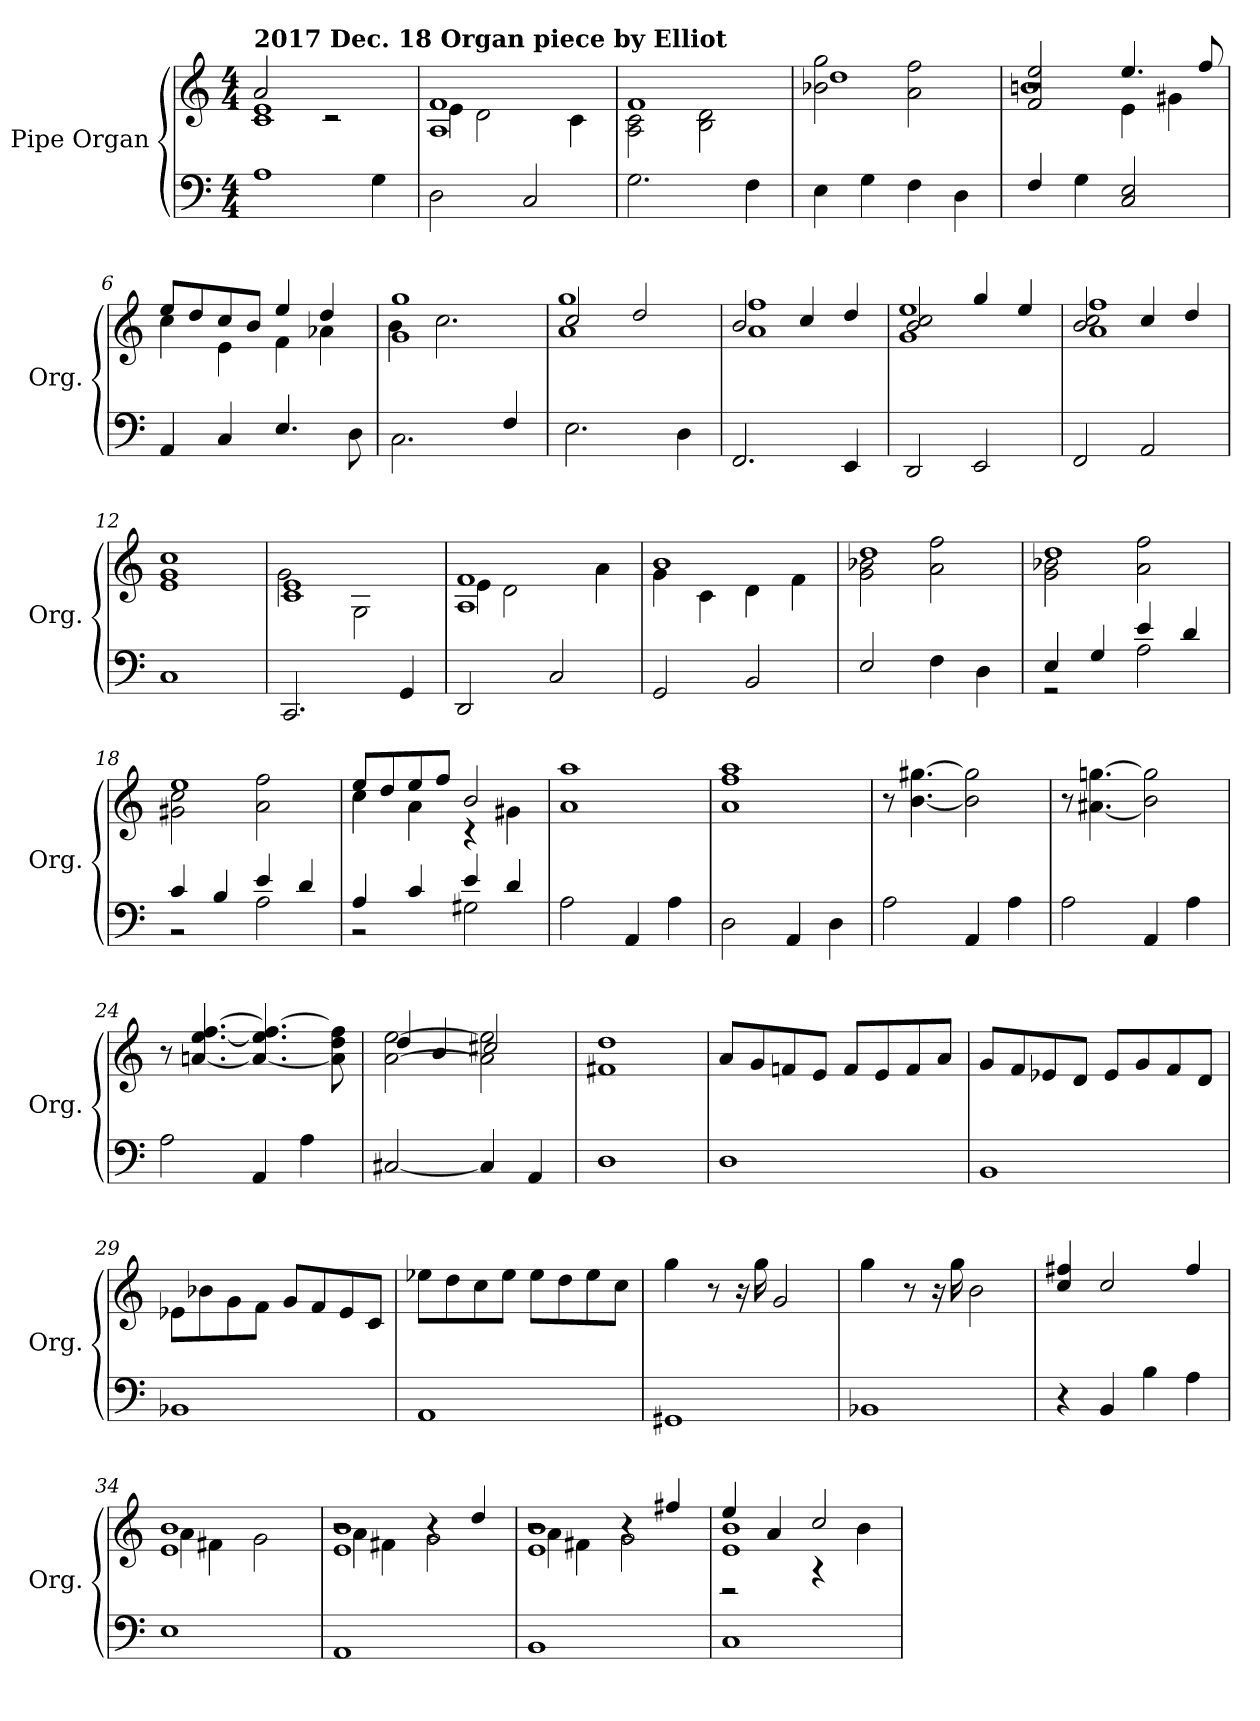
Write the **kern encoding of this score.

**kern	**kern
*part1	*part1
*staff2	*staff1
*I"Pipe Organ	*
*I'Org.	*
*clefF4	*clefG2
*k[]	*k[]
*M4/4	*M4/4
=1	=1
*^	*^
!	!	!LO:TX:a:B:t=2017 Dec. 18 Organ piece by Elliot	!
1A	2.ryy	2a/	1c 1e
.	.	2rc	.
.	4G\	.	.
*v	*v	*	*
=2	=2	=2
2D\	1A 1f	4e\
.	.	2d\
2C/	.	.
.	.	4c\
=3	=3	=3
2.G\	1f	2A\ 2c\
.	.	2B\ 2d\
4F\	.	.
=4	=4	=4
4E\	2b-X\ 2gg\	1dd
4G\	.	.
4F\	2a\ 2ff\	.
4D\	.	.
=5	=5	=5
*	*	*^
4F/	2f/ 2ee/	1bn	2r
4G\	.	.	.
2C/ 2E/	4.ee/	.	4e\
.	.	.	4g#X\
.	8ff/	.	.
*	*	*v	*v
=6	=6	=6
4AA/	8ee/L	4cc\
.	8dd/	.
4C/	8cc/	4e\
.	8b/J	.
4.E/	4ee/	4f\
.	4dd/	4a-X\
8D\	.	.
!!LO:LB:g=z	!!
=7	=7	=7
2.C\	1g 1gg	4b\
.	.	2.cc\
4F/	.	.
=8	=8	=8
2.E\	2cc/	1a 1gg
.	2dd/	.
4D\	.	.
=9	=9	=9
2.FF/	2b/	1a 1ff
.	4cc/	.
4EE/	4dd/	.
=10	=10	=10
2DD/	2b/ 2cc/	1g 1ee
2EE/	4gg/	.
.	4ee/	.
=11	=11	=11
2FF/	2b/ 2cc/	1a 1ff
2AA/	4cc/	.
.	4dd/	.
*	*v	*v
=12	=12
1C	1e 1g 1cc
=13	=13
*	*^
2.CC/	1c 1e	2g\
.	.	2G\
4GG/	.	.
=14	=14	=14
2DD/	1A 1f	4e\
.	.	2d\
2C/	.	.
.	.	4a\
!!LO:LB:g=z	!!
=15	=15	=15
2GG/	1b	4g\
.	.	4c\
2BB/	.	4d\
.	.	4f\
=16	=16	=16
2E/	1dd	2g\ 2b-X\
4F\	.	2a\ 2ff\
4D\	.	.
=17	=17	=17
*^	*	*
4E/	2r	1dd	2g\ 2b-X\
4G/	.	.	.
4e/	2A\	.	2a\ 2ff\
4d/	.	.	.
=18	=18	=18	=18
4c/	2r	1ee	2g#X\ 2cc\
4B/	.	.	.
4e/	2A\	.	2a\ 2ff\
4d/	.	.	.
=19	=19	=19	=19
4A/	2r	8ee/L	4cc\
.	.	8dd/	.
4c/	.	8ee/	4a\
.	.	8ff/J	.
4e/	2G#X\	2b/	4r
4d/	.	.	4g#X\
*v	*v	*	*
*	*v	*v
=20	=20
2A\	1a 1aa
4AA/	.
4A\	.
!!LO:LB:g=z
=21	=21
2D\	1a 1ff 1aa
4AA/	.
4D\	.
=22	=22
2A\	8r
.	[4.b\ [4.gg#X\
4AA/	2b\] 2gg#\]
4A\	.
=23	=23
2A\	8r
.	[4.a#X\ [4.ggn\
4AA/	2b-\] 2gg\]
4A\	.
=24	=24
2A\	8r
.	[4.an/ [4.ee/ [4.ff/
4AA/	4.a/_ 4.ee/] 4.ff/_
4A\	.
.	8a\] 8dd\ 8ff\]
=25	=25
*	*^
[2C#X/	[2a\ [2ee\	4dd/
.	.	4b/
4C#/]	2a\] 2ee\]	2cc#X/
4AA/	.	.
*	*v	*v
=26	=26
1D	1f#X 1dd
!!LO:LB:g=z
=27	=27
1D	8a/L
.	8g/
.	8fn/
.	8e/J
.	8f/L
.	8e/
.	8f/
.	8a/J
=28	=28
1BB	8g/L
.	8f/
.	8e-X/
.	8d/J
.	8e-/L
.	8g/
.	8f/
.	8d/J
=29	=29
1BB-X	8e-X\L
.	8b-X\
.	8g\
.	8f\J
.	8g/L
.	8f/
.	8e-/
.	8c/J
=30	=30
1AA	8ee-X\L
.	8dd\
.	8cc\
.	8ee-\J
.	8ee-\L
.	8dd\
.	8ee-\
.	8cc\J
!!LO:LB:g=z
=31	=31
1GG#X	4gg\
.	8r
.	16r
.	16gg\
.	2g/
=32	=32
1BB-X	4gg\
.	8r
.	16r
.	16gg\
.	2b\
=33	=33
4r	4cc/ 4ff#X/
4BB/	2cc/
4B\	.
4A\	4ff#/
=34	=34
*	*^
1E	1e 1b	4a\
.	.	4f#X\
.	.	2g\
=35	=35	=35
*	*	*^
1AA	1e 1b	4a\	2r
.	.	4f#X\	.
.	.	2g\	4r
.	.	.	4dd/
!!LO:PB:g=z	!!	!!
=36	=36	=36	=36
1BB	1e 1b	4a\	2r
.	.	4f#X\	.
.	.	2g\	4r
.	.	.	4ff#X/
=37	=37	=37	=37
1C	4ee/	1e 1b	2rD
.	4a/	.	.
.	2cc/	.	4rA
.	.	.	4b\
*	*v	*v	*v
=	=
*-	*-
